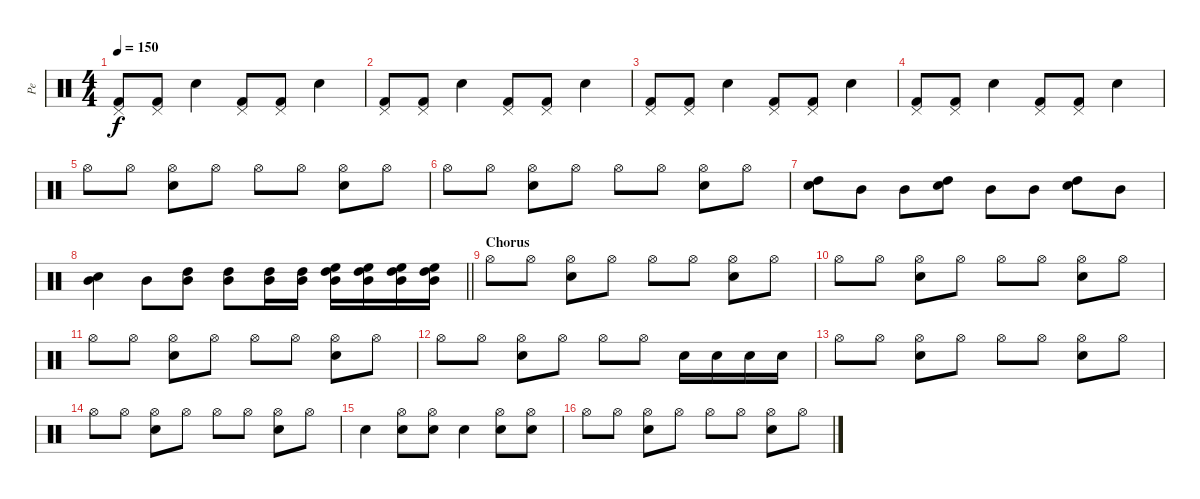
\track ("Pe" "Pe") {instrument percussion}
\staff {score}
\articulation defaults
\ts (4 4)
\tempo 150
\clef neutral
\ks c
("Kick (hit) 2" "Pedal Hi-Hat (hit)").8{dy f} ("Kick (hit) 2" "Pedal Hi-Hat (hit)").8 "Electric Snare (hit)".4 ("Kick (hit) 2" "Pedal Hi-Hat (hit)").8 ("Kick (hit) 2" "Pedal Hi-Hat (hit)").8 "Electric Snare (hit)".4 |
("Kick (hit) 2" "Pedal Hi-Hat (hit)").8 ("Kick (hit) 2" "Pedal Hi-Hat (hit)").8 "Electric Snare (hit)".4 ("Kick (hit) 2" "Pedal Hi-Hat (hit)").8 ("Kick (hit) 2" "Pedal Hi-Hat (hit)").8 "Electric Snare (hit)".4 |
("Kick (hit) 2" "Pedal Hi-Hat (hit)").8 ("Kick (hit) 2" "Pedal Hi-Hat (hit)").8 "Electric Snare (hit)".4 ("Kick (hit) 2" "Pedal Hi-Hat (hit)").8 ("Kick (hit) 2" "Pedal Hi-Hat (hit)").8 "Electric Snare (hit)".4 |
("Kick (hit) 2" "Pedal Hi-Hat (hit)").8 ("Kick (hit) 2" "Pedal Hi-Hat (hit)").8 "Electric Snare (hit)".4 ("Kick (hit) 2" "Pedal Hi-Hat (hit)").8 ("Kick (hit) 2" "Pedal Hi-Hat (hit)").8 "Electric Snare (hit)".4 |
"Hi-Hat (open)".8 "Hi-Hat (open)".8 ("Electric Snare (hit)" "Hi-Hat (open)").8 "Hi-Hat (open)".8 "Hi-Hat (open)".8 "Hi-Hat (open)".8 ("Electric Snare (hit)" "Hi-Hat (open)").8 "Hi-Hat (open)".8 |
"Hi-Hat (open)".8 "Hi-Hat (open)".8 ("Electric Snare (hit)" "Hi-Hat (open)").8 "Hi-Hat (open)".8 "Hi-Hat (open)".8 "Hi-Hat (open)".8 ("Electric Snare (hit)" "Hi-Hat (open)").8 "Hi-Hat (open)".8 |
("High Tom (hit)" "Electric Snare (hit)").8 "Mid Tom (hit)".8 "Mid Tom (hit)".8 ("High Tom (hit)" "Electric Snare (hit)").8 "Mid Tom (hit)".8 "Mid Tom (hit)".8 ("High Tom (hit)" "Electric Snare (hit)").8 "Mid Tom (hit)".8 |
\barLineRight lightlight
("Mid Tom (hit)" "Electric Snare (hit)").4 "Mid Tom (hit)".8 ("Mid Tom (hit)" "High Tom (hit)").8 ("Mid Tom (hit)" "High Tom (hit)").8 ("Mid Tom (hit)" "High Tom (hit)").16 ("Mid Tom (hit)" "High Tom (hit)").16 ("Mid Tom (hit)" "High Tom (hit)" "High Floor Tom (hit)").16 ("Mid Tom (hit)" "High Tom (hit)" "High Floor Tom (hit)").16 ("Mid Tom (hit)" "High Tom (hit)" "High Floor Tom (hit)").16 ("Mid Tom (hit)" "High Tom (hit)" "High Floor Tom (hit)").16 |
\section ("" "Chorus")
"Hi-Hat (open)".8 "Hi-Hat (open)".8 ("Electric Snare (hit)" "Hi-Hat (open)").8 "Hi-Hat (open)".8 "Hi-Hat (open)".8 "Hi-Hat (open)".8 ("Electric Snare (hit)" "Hi-Hat (open)").8 "Hi-Hat (open)".8 |
"Hi-Hat (open)".8 "Hi-Hat (open)".8 ("Electric Snare (hit)" "Hi-Hat (open)").8 "Hi-Hat (open)".8 "Hi-Hat (open)".8 "Hi-Hat (open)".8 ("Electric Snare (hit)" "Hi-Hat (open)").8 "Hi-Hat (open)".8 |
"Hi-Hat (open)".8 "Hi-Hat (open)".8 ("Electric Snare (hit)" "Hi-Hat (open)").8 "Hi-Hat (open)".8 "Hi-Hat (open)".8 "Hi-Hat (open)".8 ("Electric Snare (hit)" "Hi-Hat (open)").8 "Hi-Hat (open)".8 |
"Hi-Hat (open)".8 "Hi-Hat (open)".8 ("Electric Snare (hit)" "Hi-Hat (open)").8 "Hi-Hat (open)".8 "Hi-Hat (open)".8 "Hi-Hat (open)".8 "Electric Snare (hit)".16 "Electric Snare (hit)".16 "Electric Snare (hit)".16 "Electric Snare (hit)".16 |
"Hi-Hat (open)".8 "Hi-Hat (open)".8 ("Electric Snare (hit)" "Hi-Hat (open)").8 "Hi-Hat (open)".8 "Hi-Hat (open)".8 "Hi-Hat (open)".8 ("Electric Snare (hit)" "Hi-Hat (open)").8 "Hi-Hat (open)".8 |
"Hi-Hat (open)".8 "Hi-Hat (open)".8 ("Electric Snare (hit)" "Hi-Hat (open)").8 "Hi-Hat (open)".8 "Hi-Hat (open)".8 "Hi-Hat (open)".8 ("Electric Snare (hit)" "Hi-Hat (open)").8 "Hi-Hat (open)".8 |
"Electric Snare (hit)".4 ("Electric Snare (hit)" "Hi-Hat (open)").8 ("Electric Snare (hit)" "Hi-Hat (open)").8 "Electric Snare (hit)".4 ("Electric Snare (hit)" "Hi-Hat (open)").8 ("Electric Snare (hit)" "Hi-Hat (open)").8 |
"Hi-Hat (open)".8 "Hi-Hat (open)".8 ("Electric Snare (hit)" "Hi-Hat (open)").8 "Hi-Hat (open)".8 "Hi-Hat (open)".8 "Hi-Hat (open)".8 ("Electric Snare (hit)" "Hi-Hat (open)").8 "Hi-Hat (open)".8
